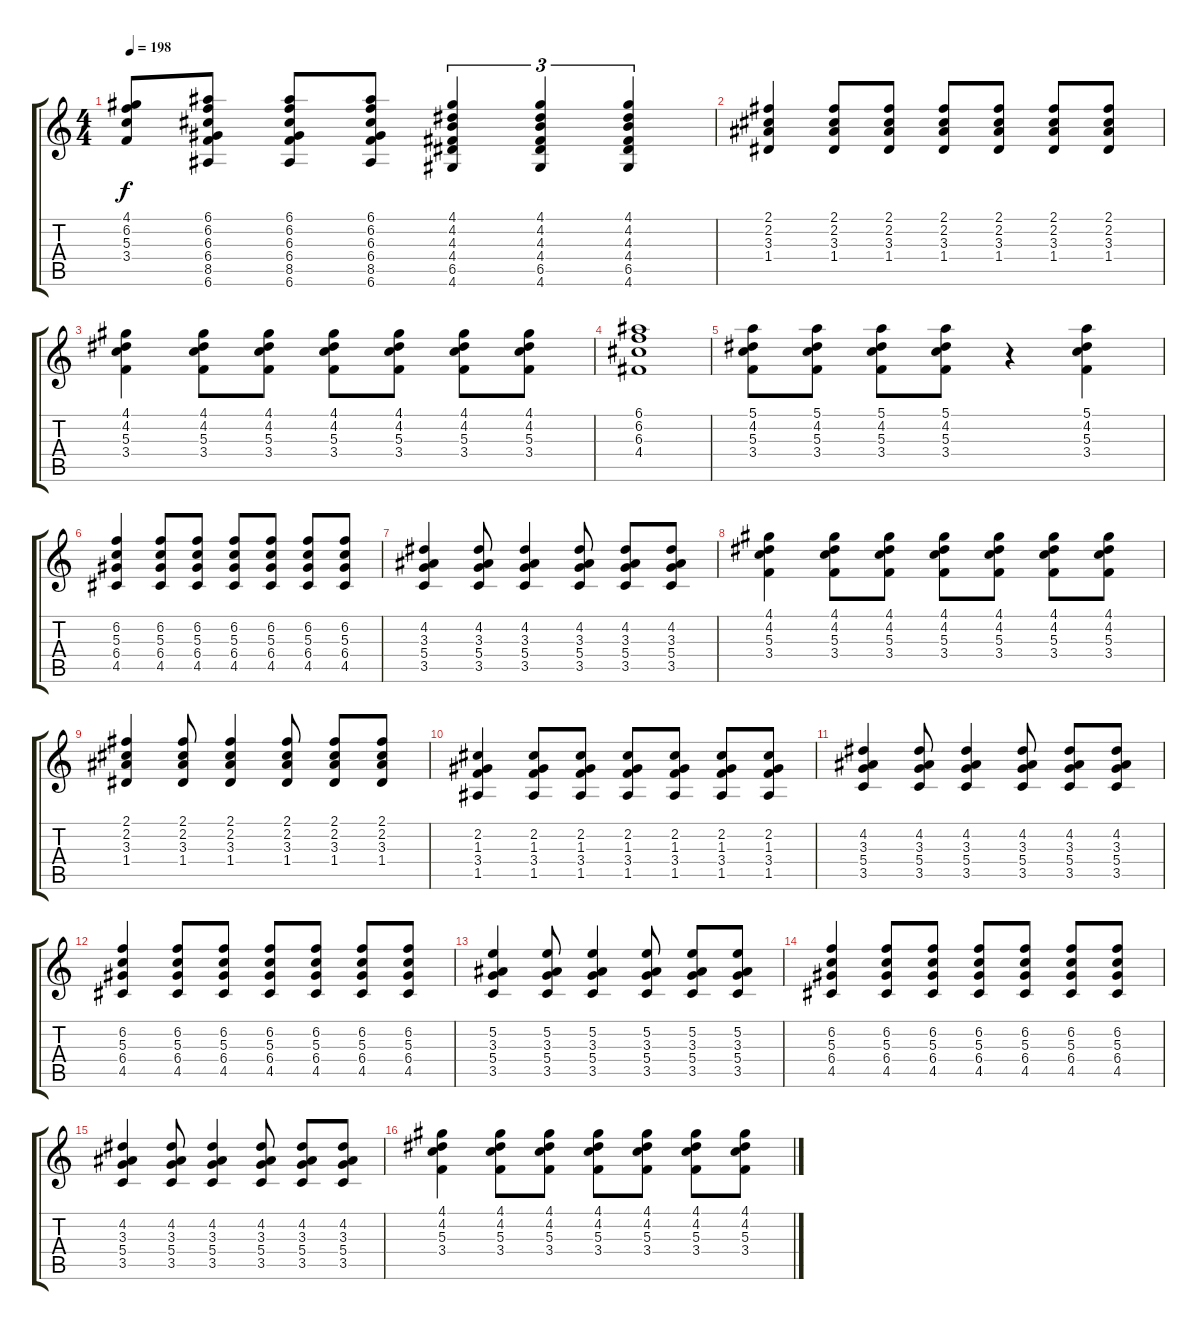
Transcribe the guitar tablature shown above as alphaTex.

\track "" {instrument electricguitarclean}
\staff {score tabs}
\tuning (E4 B3 G3 D3 A2 E2) {hide}
\ts (4 4)
\tempo 198
\clef g2
\ks c
(4.1{t} 6.2{t} 5.3{t} 3.4{t}).8{dy f} (6.1 6.2 6.3 6.4 8.5 6.6).8 (6.1 6.2 6.3 6.4 8.5 6.6).8 (6.1 6.2 6.3 6.4 8.5 6.6).8 (4.1 4.2 4.3 4.4 6.5 4.6).4{tu (3 2)} (4.1 4.2 4.3 4.4 6.5 4.6).4{tu (3 2)} (4.1 4.2 4.3 4.4 6.5 4.6).4{tu (3 2)} |
(2.1 2.2 3.3 1.4).4 (2.1 2.2 3.3 1.4).8 (2.1 2.2 3.3 1.4).8 (2.1 2.2 3.3 1.4).8 (2.1 2.2 3.3 1.4).8 (2.1 2.2 3.3 1.4).8 (2.1 2.2 3.3 1.4).8 |
(4.1 4.2 5.3 3.4).4 (4.1 4.2 5.3 3.4).8 (4.1 4.2 5.3 3.4).8 (4.1 4.2 5.3 3.4).8 (4.1 4.2 5.3 3.4).8 (4.1 4.2 5.3 3.4).8 (4.1 4.2 5.3 3.4).8 |
(6.1 6.2 6.3 4.4).1 |
(5.1 4.2 5.3 3.4).8 (5.1 4.2 5.3 3.4).8 (5.1 4.2 5.3 3.4).8 (5.1 4.2 5.3 3.4).8 r.4 (5.1 4.2 5.3 3.4).4 |
(6.2 5.3 6.4 4.5).4 (6.2 5.3 6.4 4.5).8 (6.2 5.3 6.4 4.5).8 (6.2 5.3 6.4 4.5).8 (6.2 5.3 6.4 4.5).8 (6.2 5.3 6.4 4.5).8 (6.2 5.3 6.4 4.5).8 |
(4.2 3.3 5.4 3.5).4 (4.2 3.3 5.4 3.5).8 (4.2 3.3 5.4 3.5).4 (4.2 3.3 5.4 3.5).8 (4.2 3.3 5.4 3.5).8 (4.2 3.3 5.4 3.5).8 |
(4.1 4.2 5.3 3.4).4 (4.1 4.2 5.3 3.4).8 (4.1 4.2 5.3 3.4).8 (4.1 4.2 5.3 3.4).8 (4.1 4.2 5.3 3.4).8 (4.1 4.2 5.3 3.4).8 (4.1 4.2 5.3 3.4).8 |
(2.1 2.2 3.3 1.4).4 (2.1 2.2 3.3 1.4).8 (2.1 2.2 3.3 1.4).4 (2.1 2.2 3.3 1.4).8 (2.1 2.2 3.3 1.4).8 (2.1 2.2 3.3 1.4).8 |
(2.2 1.3 3.4 1.5).4 (2.2 1.3 3.4 1.5).8 (2.2 1.3 3.4 1.5).8 (2.2 1.3 3.4 1.5).8 (2.2 1.3 3.4 1.5).8 (2.2 1.3 3.4 1.5).8 (2.2 1.3 3.4 1.5).8 |
(4.2 3.3 5.4 3.5).4 (4.2 3.3 5.4 3.5).8 (4.2 3.3 5.4 3.5).4 (4.2 3.3 5.4 3.5).8 (4.2 3.3 5.4 3.5).8 (4.2 3.3 5.4 3.5).8 |
(6.2 5.3 6.4 4.5).4 (6.2 5.3 6.4 4.5).8 (6.2 5.3 6.4 4.5).8 (6.2 5.3 6.4 4.5).8 (6.2 5.3 6.4 4.5).8 (6.2 5.3 6.4 4.5).8 (6.2 5.3 6.4 4.5).8 |
(5.2 3.3 5.4 3.5).4 (5.2 3.3 5.4 3.5).8 (5.2 3.3 5.4 3.5).4 (5.2 3.3 5.4 3.5).8 (5.2 3.3 5.4 3.5).8 (5.2 3.3 5.4 3.5).8 |
(6.2 5.3 6.4 4.5).4 (6.2 5.3 6.4 4.5).8 (6.2 5.3 6.4 4.5).8 (6.2 5.3 6.4 4.5).8 (6.2 5.3 6.4 4.5).8 (6.2 5.3 6.4 4.5).8 (6.2 5.3 6.4 4.5).8 |
(4.2 3.3 5.4 3.5).4 (4.2 3.3 5.4 3.5).8 (4.2 3.3 5.4 3.5).4 (4.2 3.3 5.4 3.5).8 (4.2 3.3 5.4 3.5).8 (4.2 3.3 5.4 3.5).8 |
(4.1 4.2 5.3 3.4).4 (4.1 4.2 5.3 3.4).8 (4.1 4.2 5.3 3.4).8 (4.1 4.2 5.3 3.4).8 (4.1 4.2 5.3 3.4).8 (4.1 4.2 5.3 3.4).8 (4.1 4.2 5.3 3.4).8
